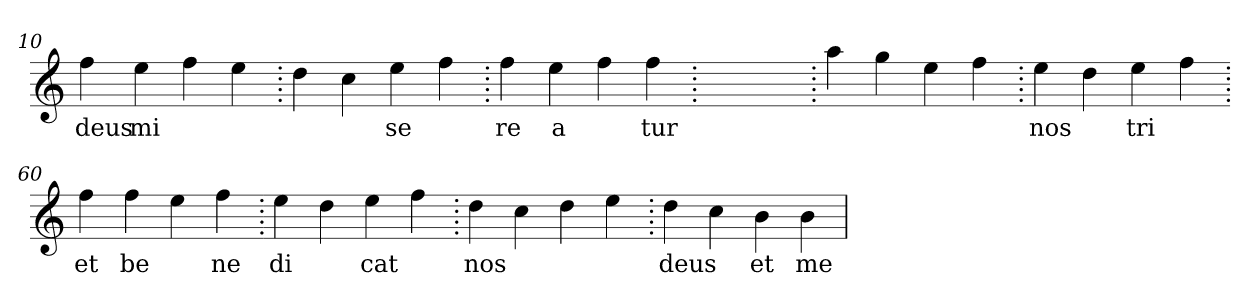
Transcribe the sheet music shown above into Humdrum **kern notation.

**kern	**text
*part1	*part1
*staff1	*staff1
*clefG2	*
=10.	=10.
4ff	deus
4ee	mi
4ff	.
4ee	.
=20.	=20.
4dd	.
4cc	.
4ee	se
4ff	.
=30.	=30.
4ff	re
4ee	a
4ff	.
4ff	tur
=40.	=40.
1ryy	.
=40.	=40.
4aa	.
4gg	.
4ee	.
4ff	.
=50.	=50.
4ee	nos
4dd	.
4ee	tri
4ff	.
=60.	=60.
4ff	et
4ff	be
4ee	.
4ff	ne
=70.	=70.
4ee	di
4dd	.
4ee	cat
4ff	.
=80.	=80.
4dd	nos
4cc	.
4dd	.
4ee	.
=90.	=90.
4dd	deus
4cc	.
4b	et
4b	me
=	=
*-	*-
